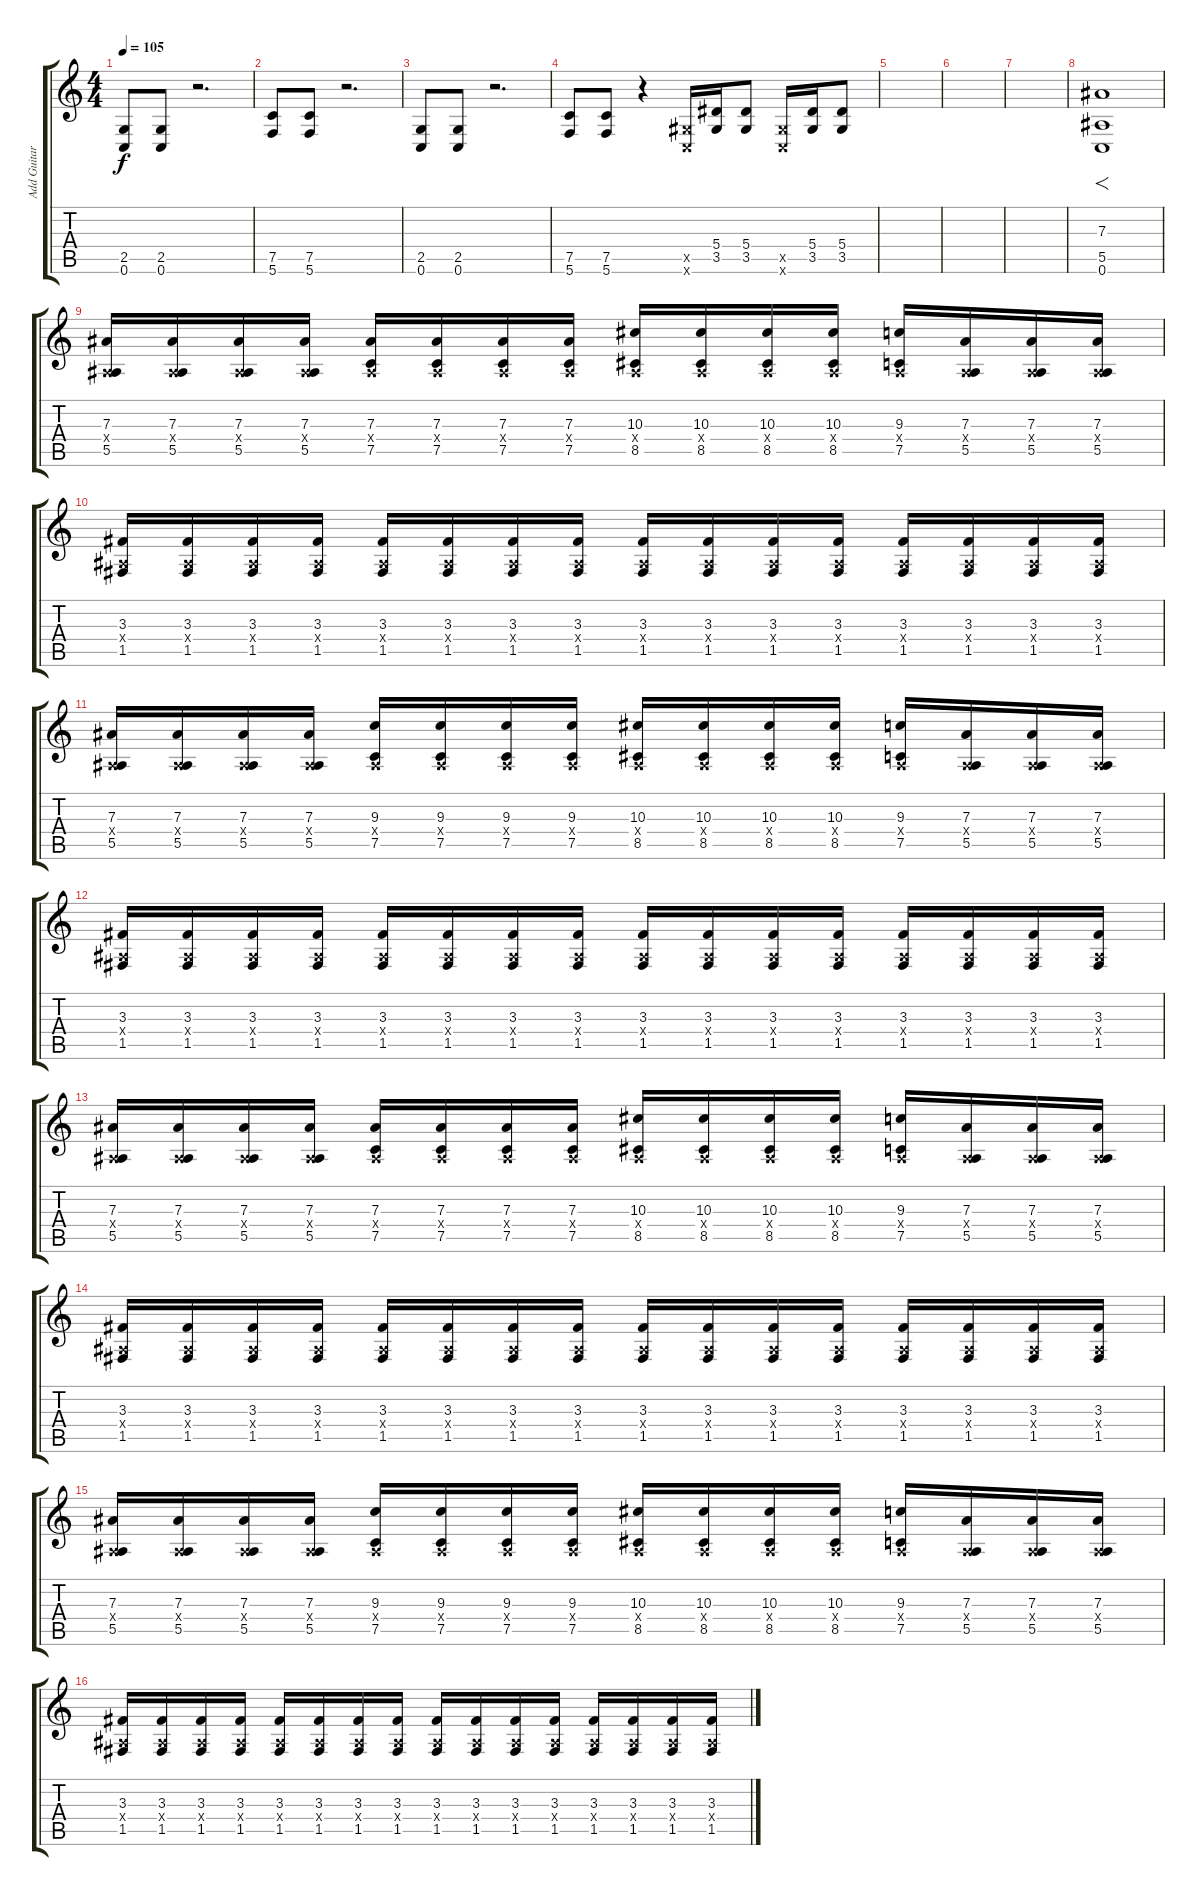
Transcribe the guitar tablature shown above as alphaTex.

\track ("Add Guitar" "Add Guitar") {instrument overdrivenguitar}
\staff {score tabs}
\tuning (C4 G3 Eb3 Bb2 F2 C2) {hide}
\ts (4 4)
\tempo 105
\clef g2
\ks c
(2.5 0.6).8{dy f} (2.5 0.6).8 r.2{d} |
(7.5 5.6).8 (7.5 5.6).8 r.2{d} |
(2.5 0.6).8 (2.5 0.6).8 r.2{d} |
(7.5 5.6).8 (7.5 5.6).8 r.4 (3.5{x} 0.6{x}).16 (5.4 3.5).16 (5.4 3.5).8 (3.5{x} 0.6{x}).16 (5.4 3.5).16 (5.4 3.5).8 |
|
|
|
(7.3 5.5 0.6).1{f} |
(7.3 0.4{x} 5.5).16 (7.3 0.4{x} 5.5).16 (7.3 0.4{x} 5.5).16 (7.3 0.4{x} 5.5).16 (7.3 0.4{x} 7.5).16 (7.3 0.4{x} 7.5).16 (7.3 0.4{x} 7.5).16 (7.3 0.4{x} 7.5).16 (10.3 0.4{x} 8.5).16 (10.3 0.4{x} 8.5).16 (10.3 0.4{x} 8.5).16 (10.3 0.4{x} 8.5).16 (9.3 0.4{x} 7.5).16 (7.3 0.4{x} 5.5).16 (7.3 0.4{x} 5.5).16 (7.3 0.4{x} 5.5).16 |
(3.3 0.4{x} 1.5).16 (3.3 0.4{x} 1.5).16 (3.3 0.4{x} 1.5).16 (3.3 0.4{x} 1.5).16 (3.3 0.4{x} 1.5).16 (3.3 0.4{x} 1.5).16 (3.3 0.4{x} 1.5).16 (3.3 0.4{x} 1.5).16 (3.3 0.4{x} 1.5).16 (3.3 0.4{x} 1.5).16 (3.3 0.4{x} 1.5).16 (3.3 0.4{x} 1.5).16 (3.3 0.4{x} 1.5).16 (3.3 0.4{x} 1.5).16 (3.3 0.4{x} 1.5).16 (3.3 0.4{x} 1.5).16 |
(7.3 0.4{x} 5.5).16 (7.3 0.4{x} 5.5).16 (7.3 0.4{x} 5.5).16 (7.3 0.4{x} 5.5).16 (9.3 0.4{x} 7.5).16 (9.3 0.4{x} 7.5).16 (9.3 0.4{x} 7.5).16 (9.3 0.4{x} 7.5).16 (10.3 0.4{x} 8.5).16 (10.3 0.4{x} 8.5).16 (10.3 0.4{x} 8.5).16 (10.3 0.4{x} 8.5).16 (9.3 0.4{x} 7.5).16 (7.3 0.4{x} 5.5).16 (7.3 0.4{x} 5.5).16 (7.3 0.4{x} 5.5).16 |
(3.3 0.4{x} 1.5).16 (3.3 0.4{x} 1.5).16 (3.3 0.4{x} 1.5).16 (3.3 0.4{x} 1.5).16 (3.3 0.4{x} 1.5).16 (3.3 0.4{x} 1.5).16 (3.3 0.4{x} 1.5).16 (3.3 0.4{x} 1.5).16 (3.3 0.4{x} 1.5).16 (3.3 0.4{x} 1.5).16 (3.3 0.4{x} 1.5).16 (3.3 0.4{x} 1.5).16 (3.3 0.4{x} 1.5).16 (3.3 0.4{x} 1.5).16 (3.3 0.4{x} 1.5).16 (3.3 0.4{x} 1.5).16 |
(7.3 0.4{x} 5.5).16 (7.3 0.4{x} 5.5).16 (7.3 0.4{x} 5.5).16 (7.3 0.4{x} 5.5).16 (7.3 0.4{x} 7.5).16 (7.3 0.4{x} 7.5).16 (7.3 0.4{x} 7.5).16 (7.3 0.4{x} 7.5).16 (10.3 0.4{x} 8.5).16 (10.3 0.4{x} 8.5).16 (10.3 0.4{x} 8.5).16 (10.3 0.4{x} 8.5).16 (9.3 0.4{x} 7.5).16 (7.3 0.4{x} 5.5).16 (7.3 0.4{x} 5.5).16 (7.3 0.4{x} 5.5).16 |
(3.3 0.4{x} 1.5).16 (3.3 0.4{x} 1.5).16 (3.3 0.4{x} 1.5).16 (3.3 0.4{x} 1.5).16 (3.3 0.4{x} 1.5).16 (3.3 0.4{x} 1.5).16 (3.3 0.4{x} 1.5).16 (3.3 0.4{x} 1.5).16 (3.3 0.4{x} 1.5).16 (3.3 0.4{x} 1.5).16 (3.3 0.4{x} 1.5).16 (3.3 0.4{x} 1.5).16 (3.3 0.4{x} 1.5).16 (3.3 0.4{x} 1.5).16 (3.3 0.4{x} 1.5).16 (3.3 0.4{x} 1.5).16 |
(7.3 0.4{x} 5.5).16 (7.3 0.4{x} 5.5).16 (7.3 0.4{x} 5.5).16 (7.3 0.4{x} 5.5).16 (9.3 0.4{x} 7.5).16 (9.3 0.4{x} 7.5).16 (9.3 0.4{x} 7.5).16 (9.3 0.4{x} 7.5).16 (10.3 0.4{x} 8.5).16 (10.3 0.4{x} 8.5).16 (10.3 0.4{x} 8.5).16 (10.3 0.4{x} 8.5).16 (9.3 0.4{x} 7.5).16 (7.3 0.4{x} 5.5).16 (7.3 0.4{x} 5.5).16 (7.3 0.4{x} 5.5).16 |
(3.3 0.4{x} 1.5).16 (3.3 0.4{x} 1.5).16 (3.3 0.4{x} 1.5).16 (3.3 0.4{x} 1.5).16 (3.3 0.4{x} 1.5).16 (3.3 0.4{x} 1.5).16 (3.3 0.4{x} 1.5).16 (3.3 0.4{x} 1.5).16 (3.3 0.4{x} 1.5).16 (3.3 0.4{x} 1.5).16 (3.3 0.4{x} 1.5).16 (3.3 0.4{x} 1.5).16 (3.3 0.4{x} 1.5).16 (3.3 0.4{x} 1.5).16 (3.3 0.4{x} 1.5).16 (3.3 0.4{x} 1.5).16
